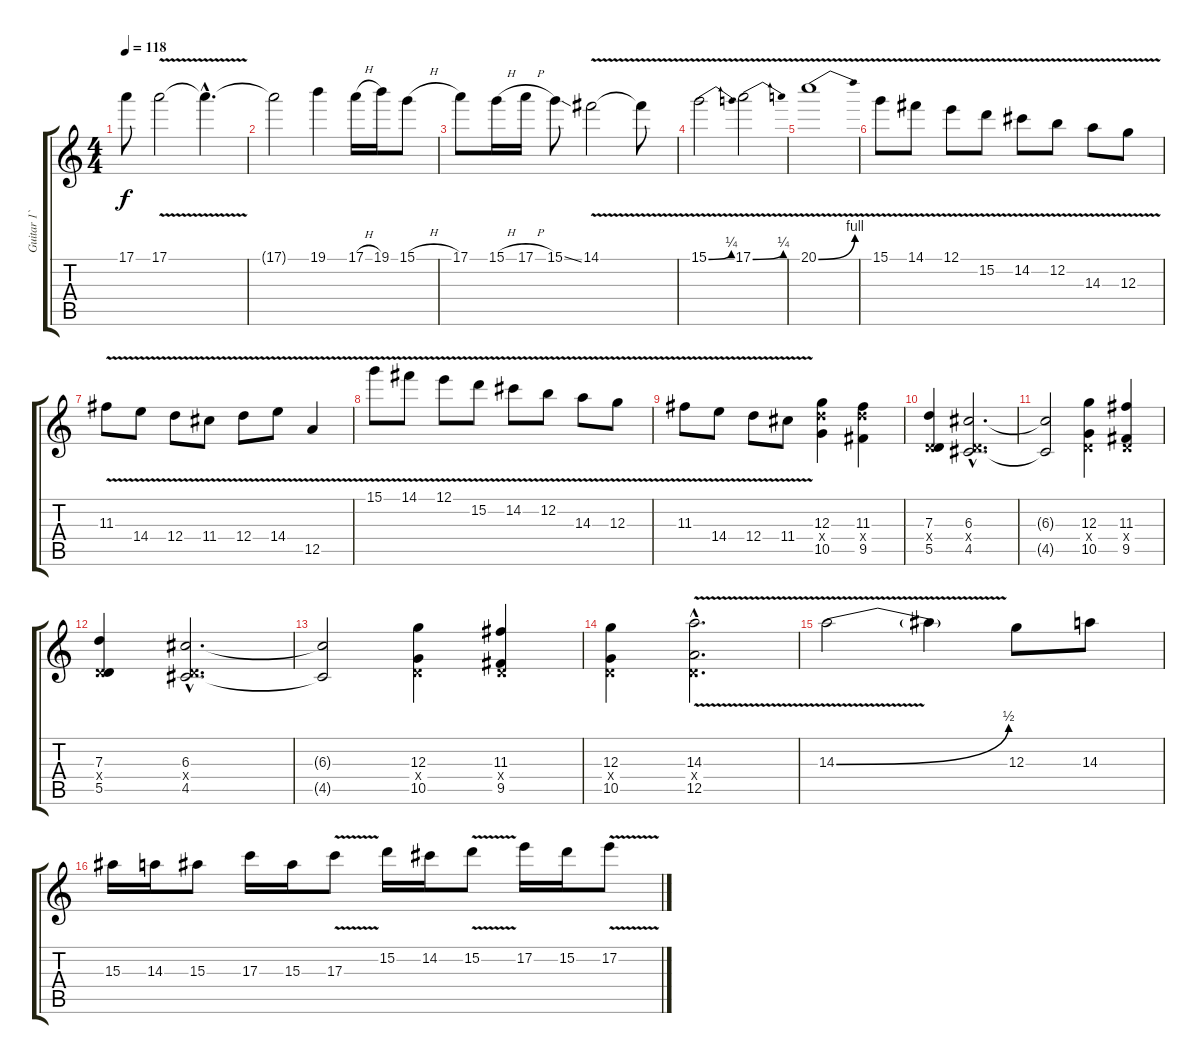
\track ("Guitar 1`" "Guitar 1`") {instrument distortionguitar}
\staff {score tabs}
\tuning (E4 B3 G3 D3 A2 D2) {hide}
\ts (4 4)
\tempo 118
\clef g2
\ks c
17.1.8{dy f} 17.1{v}.2 17.1{hac t}.4{d} |
17.1{t}.2 19.1.4 17.1{h}.16 19.1.16 15.1{h}.8 |
17.1.8 15.1{h}.16 17.1{h}.16 15.1{ss}.8 14.1{v}.2 14.1{t}.8 |
15.1{be (bend 0 0 60 1) v}.2 17.1{be (bend 0 0 60 1) v}.2 |
20.1{be (bend 0 0 60 4) v}.1 |
15.1{v}.8 14.1{v}.8 12.1{v}.8 15.2{v}.8 14.2{v}.8 12.2{v}.8 14.3{v}.8 12.3{v}.8 |
11.3{v}.8 14.4{v}.8 12.4{v}.8 11.4{v}.8 12.4{v}.8 14.4{v}.8 12.5{v}.4 |
15.1{v}.8 14.1{v}.8 12.1{v}.8 15.2{v}.8 14.2{v}.8 12.2{v}.8 14.3{v}.8 12.3{v}.8 |
11.3{v}.8 14.4{v}.8 12.4{v}.8 11.4{v}.8 (12.3 12.4{x} 10.5).4 (11.3 12.4{x} 9.5).4 |
(7.3 0.4{x} 5.5).4 (6.3{hac} 0.4{hac x} 4.5{hac}).2{d} |
(6.3{t} 4.5{t}).2 (12.3 0.4{x} 10.5).4 (11.3 0.4{x} 9.5).4 |
(7.3 0.4{x} 5.5).4 (6.3{hac} 0.4{hac x} 4.5{hac}).2{d} |
(6.3{t} 4.5{t}).2 (12.3 0.4{x} 10.5).4 (11.3 0.4{x} 9.5).4 |
(12.3 0.4{x} 10.5).4 (14.3{v hac} 0.4{hac x} 12.5{v hac}).2{d} |
14.3{be (bend 0 0 60 2) v}.2 14.3{t}.4 12.3.8 14.3.8 |
15.3.16 14.3.16 15.3.8 17.3.16 15.3.16 17.3{v}.8 15.2.16 14.2.16 15.2{v}.8 17.2.16 15.2.16 17.2{v}.8
